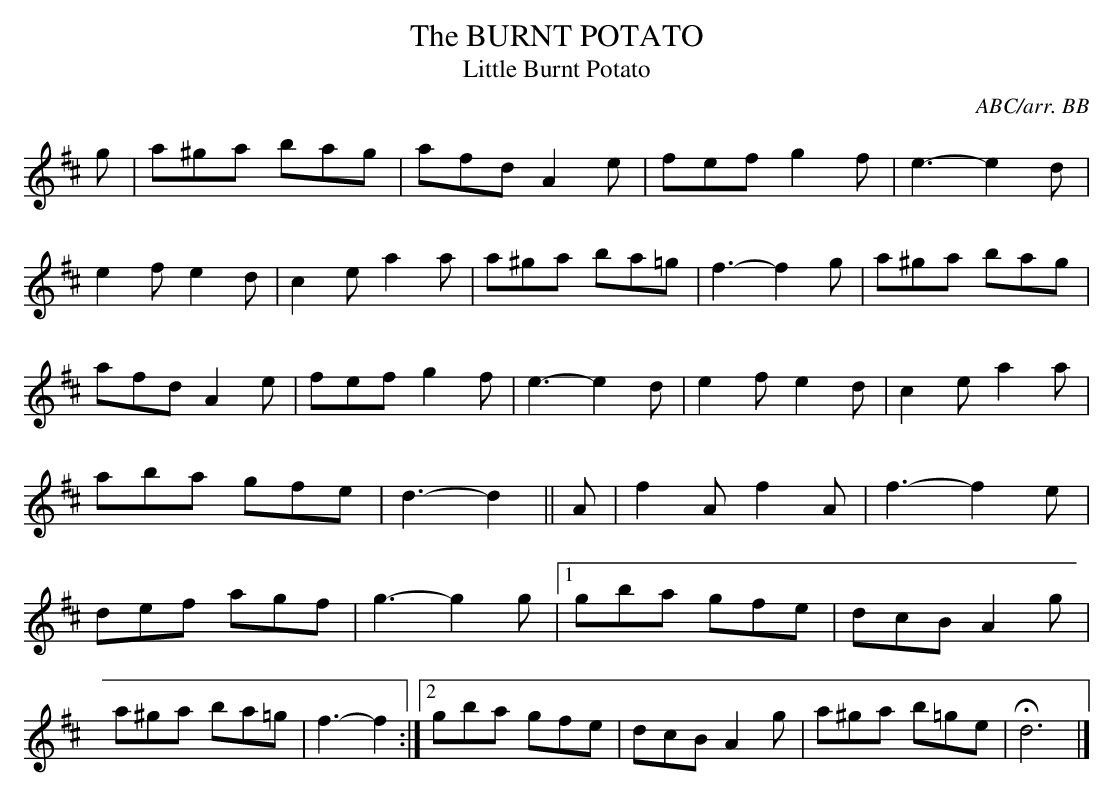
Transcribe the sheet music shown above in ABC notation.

X:1
T:BURNT POTATO, The\
T:Little Burnt Potato\
C:ABC/arr. BB\
M:6/8\
K:D\
g|a^ga bag|afd A2e|fef g2f|e3-e2d|\
e2f e2d|c2e a2a|a^ga ba=g|f3-f2g|\
a^ga bag|afd A2e|fef g2f|e3-e2d|\
e2f e2d|c2e a2a|aba gfe|d3-d2||\
A|f2A f2A|f3-f2e|def agf|g3-g2g|\
[1 gba gfe|dcB A2g|a^ga ba=g|f3-f2 :|\
[2 gba gfe|dcB A2g|a^ga b=ge|Hd6|]\
\
\
\
